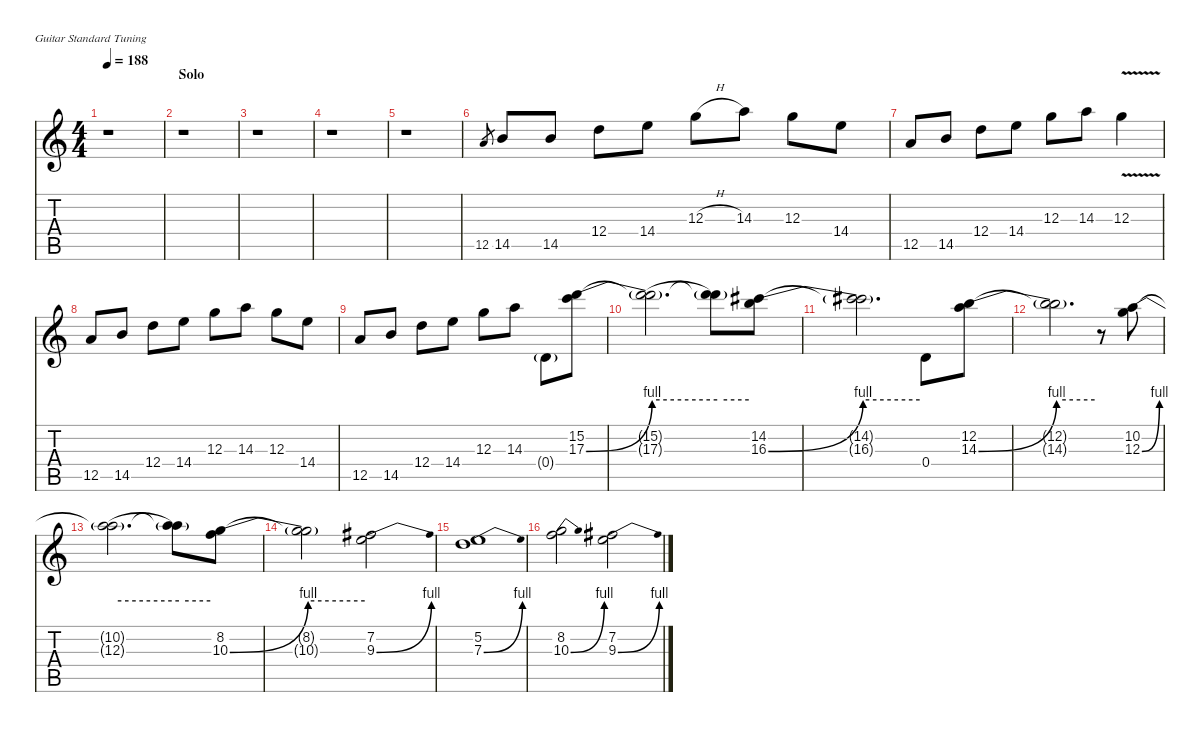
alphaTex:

\defaultSystemsLayout 4
\hideDynamics
\bracketExtendMode nobrackets
\singleTrackTrackNamePolicy hidden
\multiTrackTrackNamePolicy hidden
\firstSystemTrackNameMode fullname
\firstSystemTrackNameOrientation horizontal
\otherSystemsTrackNameOrientation horizontal
\track ("Gtr. 1 w/dist and wah pedal" "od.guit.") {instrument overdrivenguitar}
\staff {score tabs}
\tuning (E4 B3 G3 D3 A2 E2)
\ts (4 4)
\tempo 188
\clef g2
\ks c
r.1{dy f beam Down} |
\section ("" "Solo")
r.1{beam Down} |
r.1{beam Down} |
r.1{beam Down} |
r.1{beam Down} |
12.5.8{gr dy mf beam Up} 14.5.8{dy f beam Up} 14.5.8{beam Up} 12.4.8{beam Down} 14.4.8{beam Down} 12.3{h}.8{beam Down} 14.3.8{beam Down} 12.3.8{beam Down} 14.4.8{beam Down} |
12.5.8{beam Up} 14.5.8{beam Up} 12.4.8{beam Down} 14.4.8{beam Down} 12.3.8{beam Down} 14.3.8{beam Down} 12.3{v}.4{beam Down} |
12.5.8{beam Up} 14.5.8{beam Up} 12.4.8{beam Down} 14.4.8{beam Down} 12.3.8{beam Down} 14.3.8{beam Down} 12.3.8{beam Down} 14.4.8{beam Down} |
12.5.8{beam Up} 14.5.8{beam Up} 12.4.8{beam Down} 14.4.8{beam Down} 12.3.8{beam Down} 14.3.8{beam Down} 0.4{g}.8{beam Down} (15.2 17.3{be (bend 0 0 60 4)}).8{beam Down} |
(15.2{t} 17.3{be (hold 0 4 60 4) t}).2{d beam Down} (15.2{t} 17.3{be (hold 0 4 60 4) t}).8{beam Down} (14.2{acc #} 16.3{be (bend 0 0 60 4)}).8{beam Down} |
(14.2{t acc #} 16.3{be (hold 0 4 60 4) t}).2{d beam Down} 0.4.8{beam Down} (12.2 14.3{be (bend 0 0 60 4)}).8{beam Down} |
(12.2{t} 14.3{be (hold 0 4 60 4) t}).2{d beam Down} r.8{beam Down} (10.2 12.3{be (bend 0 0 60 4)}).8{beam Down} |
(10.2{t} 12.3{be (hold 0 4 60 4) t}).2{d beam Down} (10.2{t} 12.3{be (hold 0 4 60 4) t}).8{beam Down} (8.2 10.3{be (bend 0 0 60 4)}).8{beam Down} |
(8.2{t} 10.3{be (hold 0 4 60 4) t}).2{beam Down} (7.2{acc #} 9.3{be (bend 0 0 30 4)}).2{beam Down} |
(5.2 7.3{be (bend 0 0 30 4)}).1{beam Down} |
(8.2 10.3{be (bend 0 0 30 4)}).2{beam Down} (7.2{acc #} 9.3{be (bend 0 0 30 4)}).2{beam Down}
